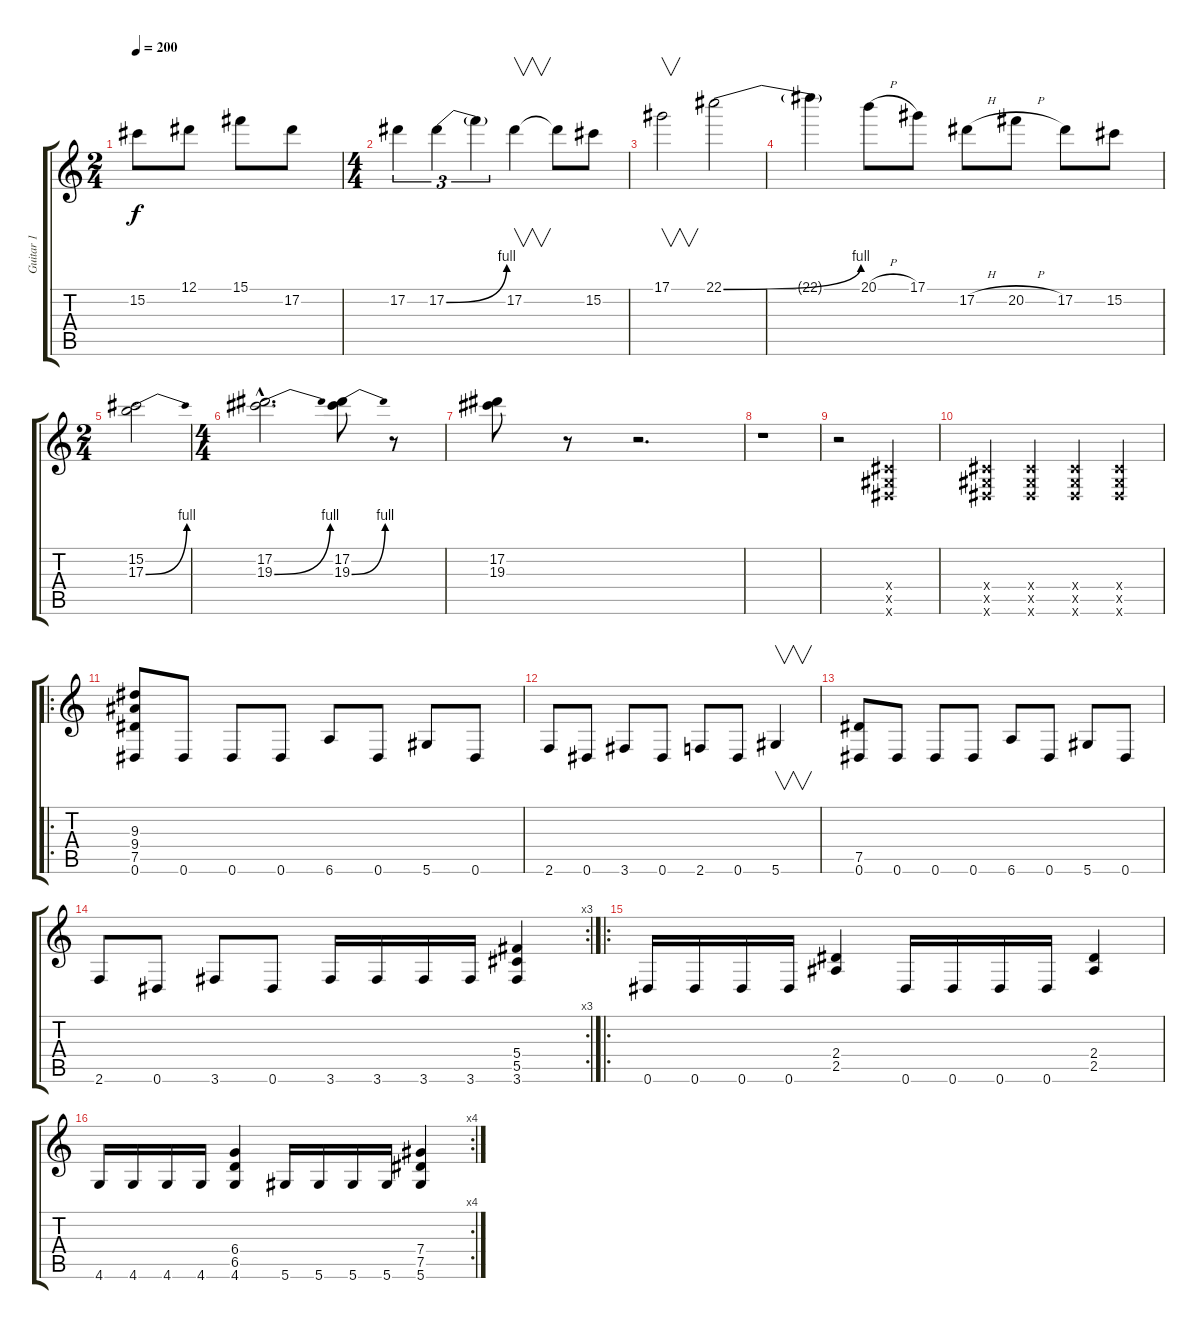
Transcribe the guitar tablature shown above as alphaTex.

\track ("Guitar 1" "Guitar 1") {instrument distortionguitar}
\staff {score tabs}
\tuning (Eb4 Bb3 Gb3 Db3 Ab2 Eb2) {hide}
\ts (2 4)
\tempo 200
\clef g2
\ks c
15.2.8{dy f} 12.1.8 15.1.8 17.2.8 |
\ts (4 4)
17.2.4{tu (3 2)} 17.2{be (bend 0 0 60 4)}.4{tu (3 2)} 17.2{t}.4{tu (3 2)} 17.2.4{v} 17.2{t}.8 15.2.8 |
17.1.2{v} 22.1{be (bend 0 0 60 4)}.2 |
22.1{t}.4 20.1{h}.8 17.1.8 17.2{h}.8 20.2{h}.8 17.2.8 15.2.8 |
\ts (2 4)
(15.2 17.3{be (bend 0 0 60 4)}).2 |
\ts (4 4)
(17.2{hac} 19.3{be (bend 0 0 60 4) hac}).2{d} (17.2 19.3{be (bend 0 0 60 4)}).8 r.8 |
(17.2 19.3).8 r.8 r.2{d} |
r.1 |
r.2 (0.4{x} 0.5{x} 0.6{x}).2 |
(0.4{x} 0.5{x} 0.6{x}).4 (0.4{x} 0.5{x} 0.6{x}).4 (0.4{x} 0.5{x} 0.6{x}).4 (0.4{x} 0.5{x} 0.6{x}).4 |
\ro
(9.3 9.4 7.5 0.6).8 0.6.8 0.6.8 0.6.8 6.6.8 0.6.8 5.6.8 0.6.8 |
2.6.8 0.6.8 3.6.8 0.6.8 2.6.8 0.6.8 5.6.4{v} |
(7.5 0.6).8 0.6.8 0.6.8 0.6.8 6.6.8 0.6.8 5.6.8 0.6.8 |
\rc 3
2.6.8 0.6.8 3.6.8 0.6.8 3.6.16 3.6.16 3.6.16 3.6.16 (5.4 5.5 3.6).4 |
\ro
0.6.16 0.6.16 0.6.16 0.6.16 (2.4 2.5).4 0.6.16 0.6.16 0.6.16 0.6.16 (2.4 2.5).4 |
\rc 4
4.6.16 4.6.16 4.6.16 4.6.16 (6.4 6.5 4.6).4 5.6.16 5.6.16 5.6.16 5.6.16 (7.4 7.5 5.6).4
